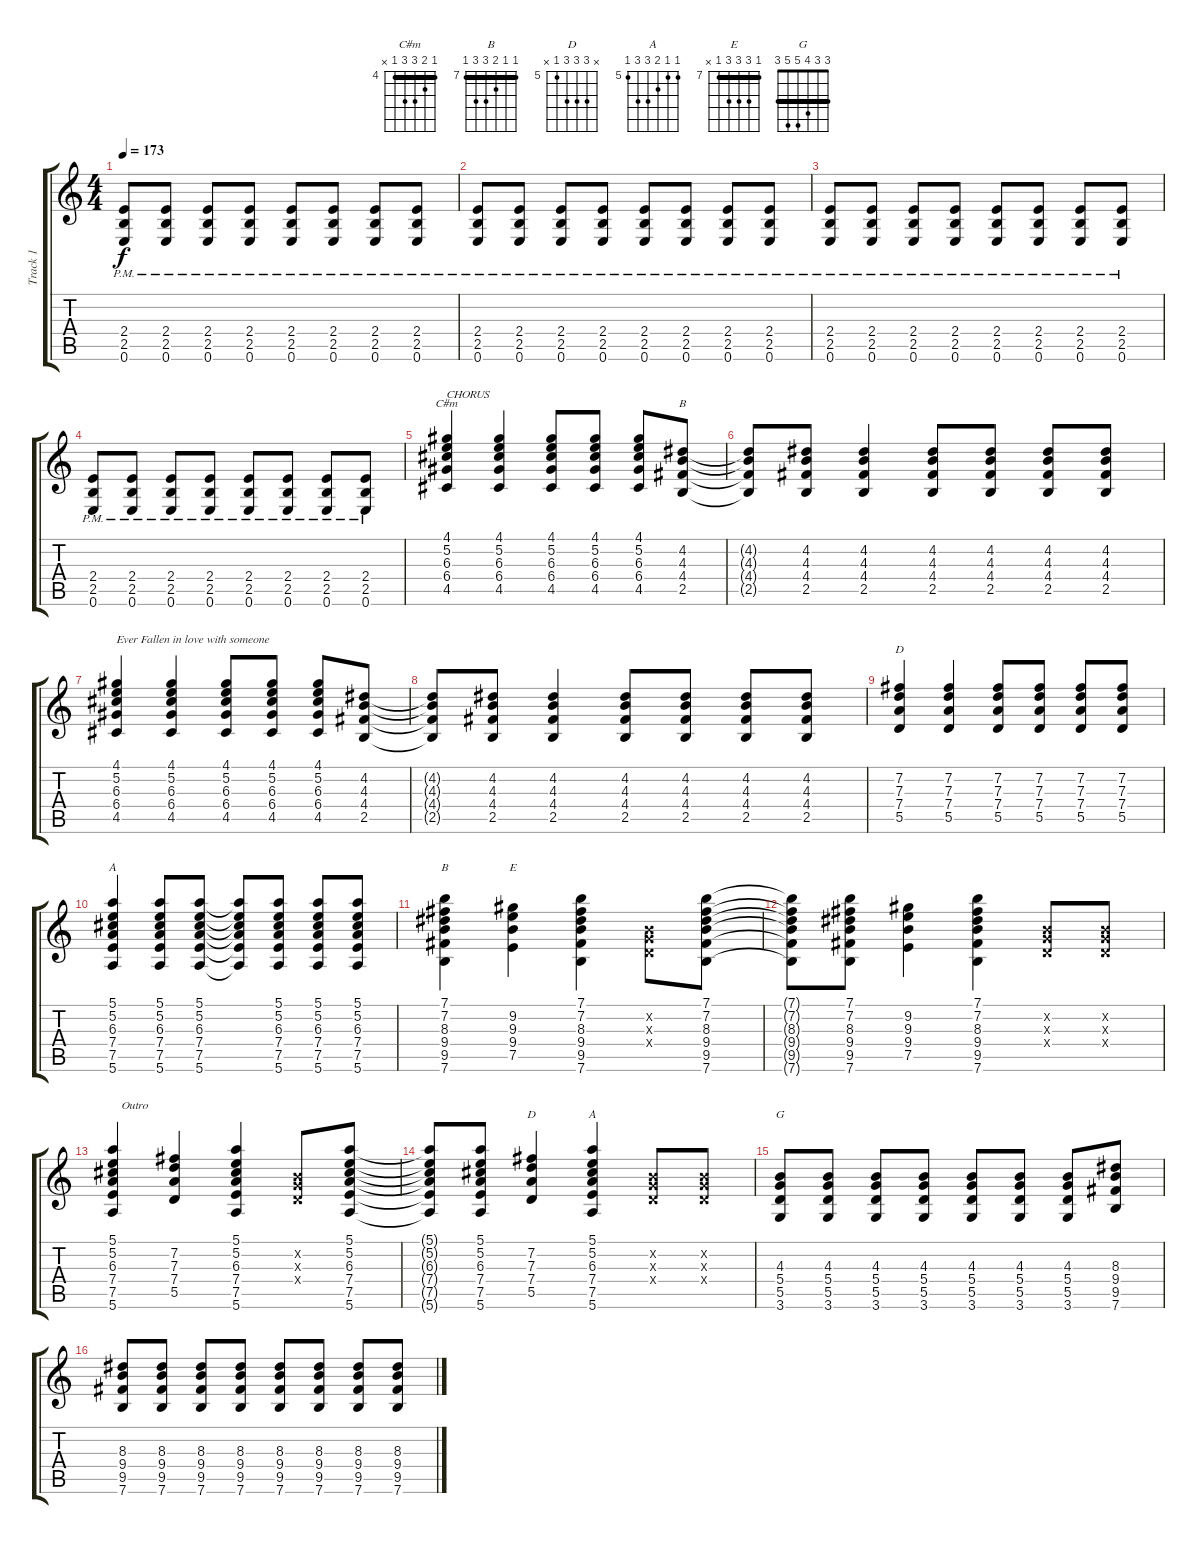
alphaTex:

\track ("Track 1" "Track 1") {instrument overdrivenguitar}
\staff {score tabs}
\tuning (E4 B3 G3 D3 A2 E2) {hide}
\chord ("C#m" 4 5 6 6 4 x) {firstfret 4 barre 4}
\chord ("B" x 4 4 4 2 x)
\chord ("D" 5 7 7 7 5 x) {firstfret 5 barre 5}
\chord ("A" 5 5 6 7 7 5) {firstfret 5 barre 5}
\chord ("B" 7 7 8 9 9 7) {firstfret 7 barre 7}
\chord ("E" 7 9 9 9 7 x) {firstfret 7 barre 7}
\chord ("D" x 7 7 7 5 x) {firstfret 5}
\chord ("A" 5 5 6 7 7 5) {firstfret 5}
\chord ("G" 3 3 4 5 5 3) {barre 3}
\ts (4 4)
\tempo 173
\clef g2
\ks c
(2.4{pm} 2.5{pm} 0.6{pm}).8{dy f} (2.4{pm} 2.5{pm} 0.6{pm}).8 (2.4{pm} 2.5{pm} 0.6{pm}).8 (2.4{pm} 2.5{pm} 0.6{pm}).8 (2.4{pm} 2.5{pm} 0.6{pm}).8 (2.4{pm} 2.5{pm} 0.6{pm}).8 (2.4{pm} 2.5{pm} 0.6{pm}).8 (2.4{pm} 2.5{pm} 0.6{pm}).8 |
(2.4{pm} 2.5{pm} 0.6{pm}).8 (2.4{pm} 2.5{pm} 0.6{pm}).8 (2.4{pm} 2.5{pm} 0.6{pm}).8 (2.4{pm} 2.5{pm} 0.6{pm}).8 (2.4{pm} 2.5{pm} 0.6{pm}).8 (2.4{pm} 2.5{pm} 0.6{pm}).8 (2.4{pm} 2.5{pm} 0.6{pm}).8 (2.4{pm} 2.5{pm} 0.6{pm}).8 |
(2.4{pm} 2.5{pm} 0.6{pm}).8 (2.4{pm} 2.5{pm} 0.6{pm}).8 (2.4{pm} 2.5{pm} 0.6{pm}).8 (2.4{pm} 2.5{pm} 0.6{pm}).8 (2.4{pm} 2.5{pm} 0.6{pm}).8 (2.4{pm} 2.5{pm} 0.6{pm}).8 (2.4{pm} 2.5{pm} 0.6{pm}).8 (2.4{pm} 2.5{pm} 0.6{pm}).8 |
(2.4{pm} 2.5{pm} 0.6{pm}).8 (2.4{pm} 2.5{pm} 0.6{pm}).8 (2.4{pm} 2.5{pm} 0.6{pm}).8 (2.4{pm} 2.5{pm} 0.6{pm}).8 (2.4{pm} 2.5{pm} 0.6{pm}).8 (2.4{pm} 2.5{pm} 0.6{pm}).8 (2.4{pm} 2.5{pm} 0.6{pm}).8 (2.4{pm} 2.5{pm} 0.6{pm}).8 |
(4.1 5.2 6.3 6.4 4.5).4{ch "C#m" txt "CHORUS"} (4.1 5.2 6.3 6.4 4.5).4 (4.1 5.2 6.3 6.4 4.5).8 (4.1 5.2 6.3 6.4 4.5).8 (4.1 5.2 6.3 6.4 4.5).8 (4.2 4.3 4.4 2.5).8{ch "B"} |
(4.2{t} 4.3{t} 4.4{t} 2.5{t}).8 (4.2 4.3 4.4 2.5).8 (4.2 4.3 4.4 2.5).4 (4.2 4.3 4.4 2.5).8 (4.2 4.3 4.4 2.5).8 (4.2 4.3 4.4 2.5).8 (4.2 4.3 4.4 2.5).8 |
(4.1 5.2 6.3 6.4 4.5).4{txt "Ever Fallen in love with someone"} (4.1 5.2 6.3 6.4 4.5).4 (4.1 5.2 6.3 6.4 4.5).8 (4.1 5.2 6.3 6.4 4.5).8 (4.1 5.2 6.3 6.4 4.5).8 (4.2 4.3 4.4 2.5).8 |
(4.2{t} 4.3{t} 4.4{t} 2.5{t}).8 (4.2 4.3 4.4 2.5).8 (4.2 4.3 4.4 2.5).4 (4.2 4.3 4.4 2.5).8 (4.2 4.3 4.4 2.5).8 (4.2 4.3 4.4 2.5).8 (4.2 4.3 4.4 2.5).8 |
(7.2 7.3 7.4 5.5).4{ch "D"} (7.2 7.3 7.4 5.5).4 (7.2 7.3 7.4 5.5).8 (7.2 7.3 7.4 5.5).8 (7.2 7.3 7.4 5.5).8 (7.2 7.3 7.4 5.5).8 |
(5.1 5.2 6.3 7.4 7.5 5.6).4{ch "A"} (5.1 5.2 6.3 7.4 7.5 5.6).8 (5.1 5.2 6.3 7.4 7.5 5.6).8 (5.1{t} 5.2{t} 6.3{t} 7.4{t} 7.5{t} 5.6{t}).8 (5.1 5.2 6.3 7.4 7.5 5.6).8 (5.1 5.2 6.3 7.4 7.5 5.6).8 (5.1 5.2 6.3 7.4 7.5 5.6).8 |
(7.1 7.2 8.3 9.4 9.5 7.6).4{ch "B"} (9.2 9.3 9.4 7.5).4{ch "E"} (7.1 7.2 8.3 9.4 9.5 7.6).4 (0.2{x} 0.3{x} 0.4{x}).8 (7.1 7.2 8.3 9.4 9.5 7.6).8 |
(7.1{t} 7.2{t} 8.3{t} 9.4{t} 9.5{t} 7.6{t}).8 (7.1 7.2 8.3 9.4 9.5 7.6).8 (9.2 9.3 9.4 7.5).4 (7.1 7.2 8.3 9.4 9.5 7.6).4 (0.2{x} 0.3{x} 0.4{x}).8 (0.2{x} 0.3{x} 0.4{x}).8 |
(5.1 5.2 6.3 7.4 7.5 5.6).4{txt "   Outro"} (7.2 7.3 7.4 5.5).4 (5.1 5.2 6.3 7.4 7.5 5.6).4 (0.2{x} 0.3{x} 0.4{x}).8 (5.1 5.2 6.3 7.4 7.5 5.6).8 |
(5.1{t} 5.2{t} 6.3{t} 7.4{t} 7.5{t} 5.6{t}).8 (5.1 5.2 6.3 7.4 7.5 5.6).8 (7.2 7.3 7.4 5.5).4{ch "D"} (5.1 5.2 6.3 7.4 7.5 5.6).4{ch "A"} (0.2{x} 0.3{x} 0.4{x}).8 (0.2{x} 0.3{x} 0.4{x}).8 |
(4.3 5.4 5.5 3.6).8{ch "G"} (4.3 5.4 5.5 3.6).8 (4.3 5.4 5.5 3.6).8 (4.3 5.4 5.5 3.6).8 (4.3 5.4 5.5 3.6).8 (4.3 5.4 5.5 3.6).8 (4.3 5.4 5.5 3.6).8 (8.3 9.4 9.5 7.6).8 |
(8.3 9.4 9.5 7.6).8 (8.3 9.4 9.5 7.6).8 (8.3 9.4 9.5 7.6).8 (8.3 9.4 9.5 7.6).8 (8.3 9.4 9.5 7.6).8 (8.3 9.4 9.5 7.6).8 (8.3 9.4 9.5 7.6).8 (8.3 9.4 9.5 7.6).8
